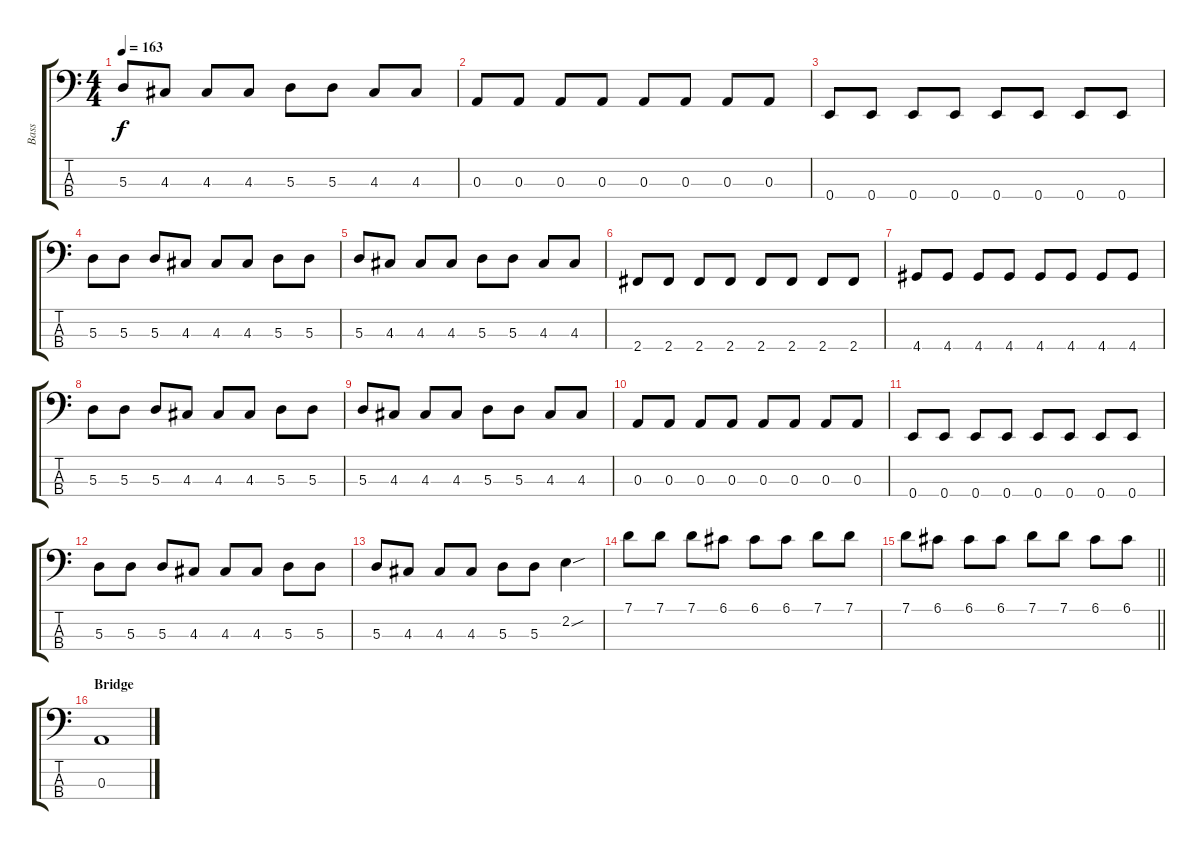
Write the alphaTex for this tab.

\track ("Bass" "Bass") {instrument electricbasspick}
\staff {score tabs}
\tuning (G2 D2 A1 E1) {hide}
\ts (4 4)
\tempo 163
\clef f4
\ks c
5.3.8{dy f} 4.3.8 4.3.8 4.3.8 5.3.8 5.3.8 4.3.8 4.3.8 |
0.3.8 0.3.8 0.3.8 0.3.8 0.3.8 0.3.8 0.3.8 0.3.8 |
0.4.8 0.4.8 0.4.8 0.4.8 0.4.8 0.4.8 0.4.8 0.4.8 |
5.3.8 5.3.8 5.3.8 4.3.8 4.3.8 4.3.8 5.3.8 5.3.8 |
5.3.8 4.3.8 4.3.8 4.3.8 5.3.8 5.3.8 4.3.8 4.3.8 |
2.4.8 2.4.8 2.4.8 2.4.8 2.4.8 2.4.8 2.4.8 2.4.8 |
4.4.8 4.4.8 4.4.8 4.4.8 4.4.8 4.4.8 4.4.8 4.4.8 |
5.3.8 5.3.8 5.3.8 4.3.8 4.3.8 4.3.8 5.3.8 5.3.8 |
5.3.8 4.3.8 4.3.8 4.3.8 5.3.8 5.3.8 4.3.8 4.3.8 |
0.3.8 0.3.8 0.3.8 0.3.8 0.3.8 0.3.8 0.3.8 0.3.8 |
0.4.8 0.4.8 0.4.8 0.4.8 0.4.8 0.4.8 0.4.8 0.4.8 |
5.3.8 5.3.8 5.3.8 4.3.8 4.3.8 4.3.8 5.3.8 5.3.8 |
5.3.8 4.3.8 4.3.8 4.3.8 5.3.8 5.3.8 2.2{sou}.4 |
7.1.8 7.1.8 7.1.8 6.1.8 6.1.8 6.1.8 7.1.8 7.1.8 |
\barLineRight lightlight
7.1.8 6.1.8 6.1.8 6.1.8 7.1.8 7.1.8 6.1.8 6.1.8 |
\section ("" "Bridge")
0.3.1{volume 0}
